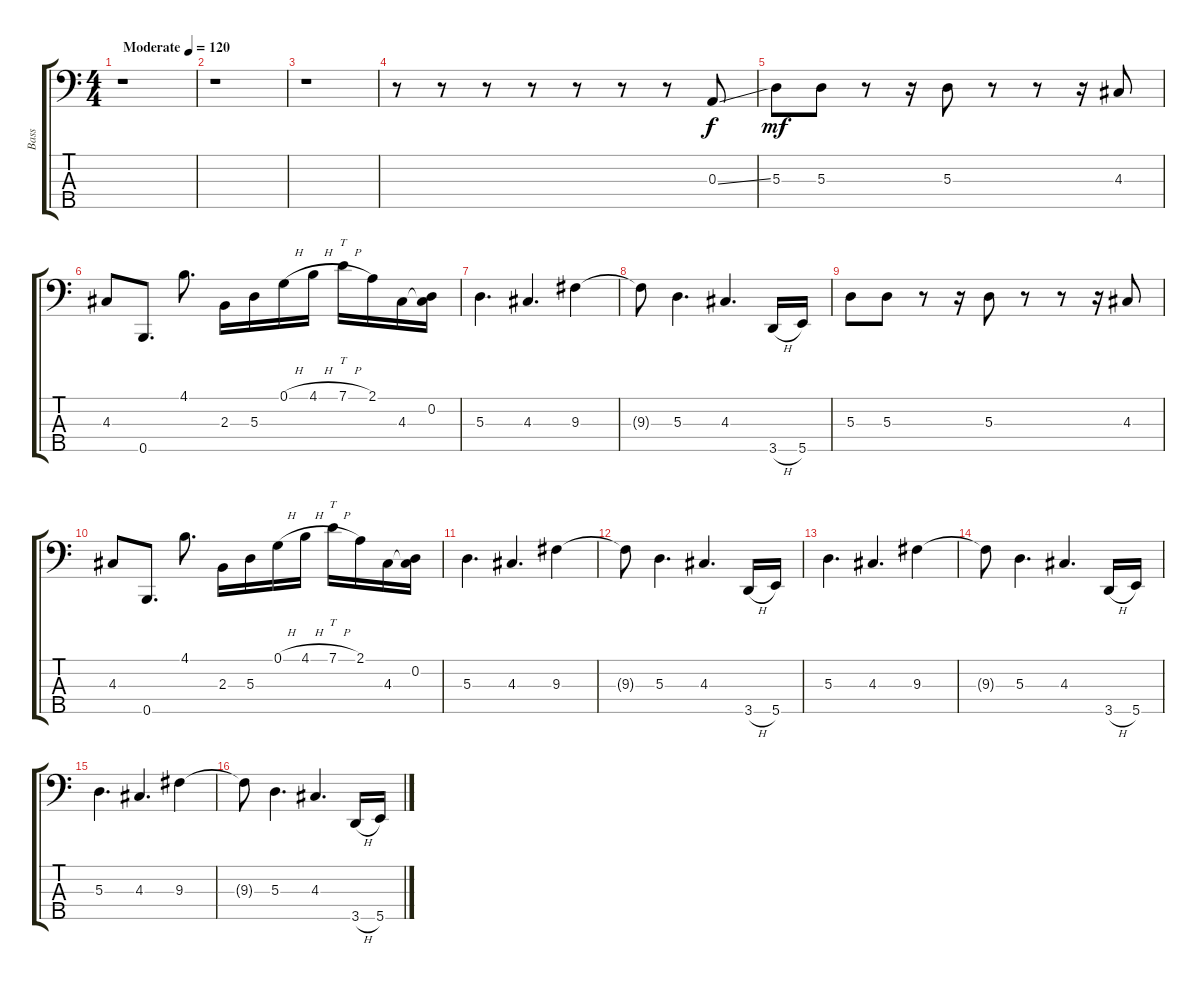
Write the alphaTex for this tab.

\track ("Bass" "Bass") {instrument electricbassfinger}
\staff {score tabs}
\tuning (G2 D2 A1 E1 B0) {hide}
\ts (4 4)
\tempo (120 "Moderate")
\clef f4
\ks c
r.1{dy f instrument electricbassfinger} |
r.1 |
r.1 |
r.8 r.8 r.8 r.8 r.8 r.8 r.8 0.3{ss}.8 |
5.3.8{dy mf} 5.3.8 r.8 r.16 5.3.8 r.8 r.8 r.16 4.3.8 |
4.3.8 0.5.8{d} 4.1.8{d} 2.3.16 5.3.16 0.1{h}.16 4.1{h}.16 7.1{h}.16{tt} 2.1.16 4.3.16 (0.2 4.3{t}).16 |
5.3.4{d} 4.3.4{d} 9.3.4 |
9.3{t}.8 5.3.4{d} 4.3.4{d} 3.5{h}.16 5.5.16 |
5.3.8 5.3.8 r.8 r.16 5.3.8 r.8 r.8 r.16 4.3.8 |
4.3.8 0.5.8{d} 4.1.8{d} 2.3.16 5.3.16 0.1{h}.16 4.1{h}.16 7.1{h}.16{tt} 2.1.16 4.3.16 (0.2 4.3{t}).16 |
5.3.4{d} 4.3.4{d} 9.3.4 |
9.3{t}.8 5.3.4{d} 4.3.4{d} 3.5{h}.16 5.5.16 |
5.3.4{d} 4.3.4{d} 9.3.4 |
9.3{t}.8 5.3.4{d} 4.3.4{d} 3.5{h}.16 5.5.16 |
5.3.4{d} 4.3.4{d} 9.3.4 |
9.3{t}.8 5.3.4{d} 4.3.4{d} 3.5{h}.16 5.5.16
